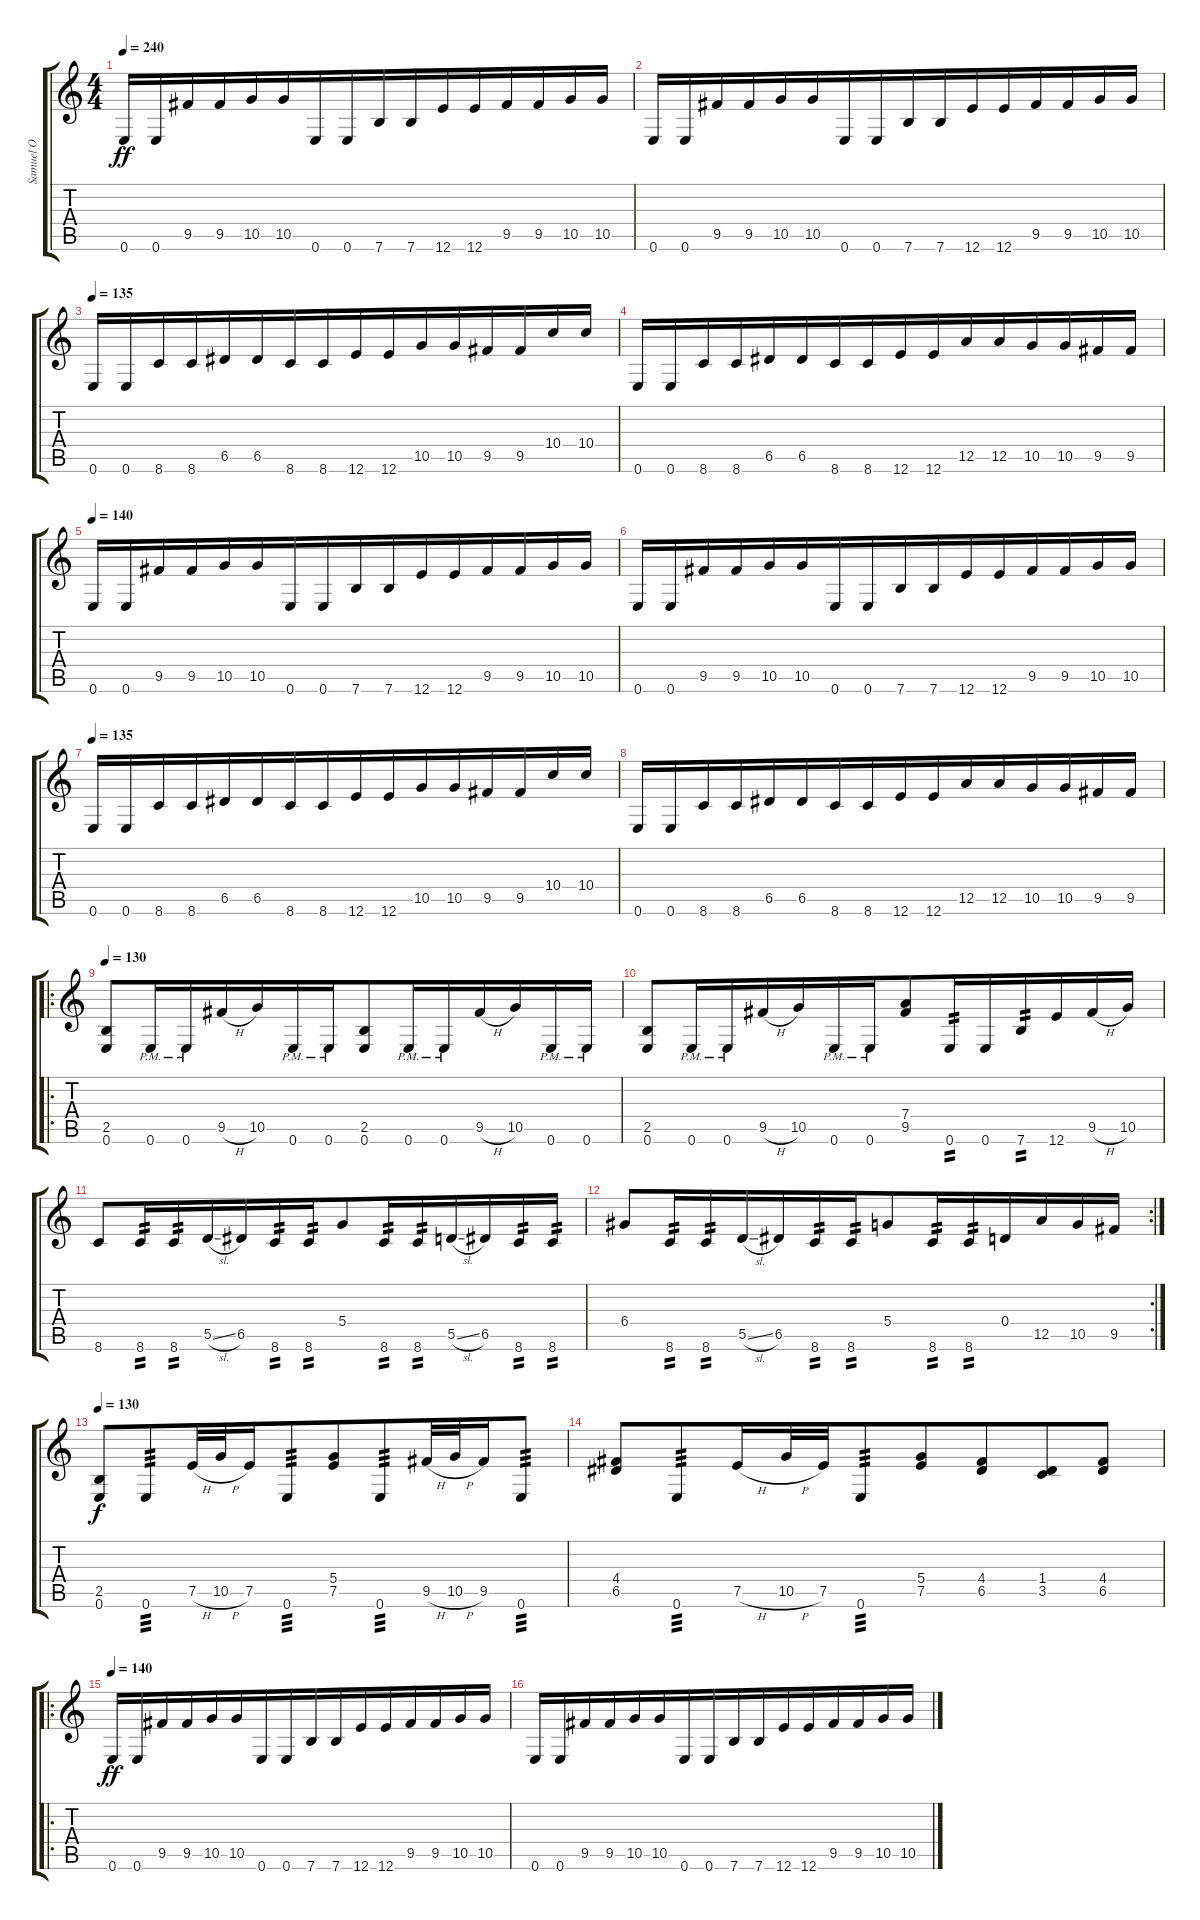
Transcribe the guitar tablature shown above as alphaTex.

\track ("Samuel O" "Samuel O") {instrument overdrivenguitar}
\staff {score tabs}
\tuning (E4 B3 G3 D3 A2 E2) {hide}
\ts (4 4)
\section ("" "")
\tempo 240
\tempo 140
\tempo 240
\clef g2
\ks c
0.6.16{dy ff instrument overdrivenguitar} 0.6.16 9.5.16 9.5.16{beam merge} 10.5.16 10.5.16 0.6.16 0.6.16{beam merge} 7.6.16 7.6.16 12.6.16 12.6.16{beam merge} 9.5.16 9.5.16 10.5.16 10.5.16 |
0.6.16 0.6.16 9.5.16 9.5.16{beam merge} 10.5.16 10.5.16 0.6.16 0.6.16{beam merge} 7.6.16 7.6.16 12.6.16 12.6.16{beam merge} 9.5.16 9.5.16 10.5.16 10.5.16 |
\tempo 135
0.6.16 0.6.16 8.6.16 8.6.16{beam merge} 6.5.16 6.5.16 8.6.16 8.6.16{beam merge} 12.6.16 12.6.16 10.5.16 10.5.16{beam merge} 9.5.16 9.5.16 10.4.16 10.4.16 |
0.6.16 0.6.16 8.6.16 8.6.16{beam merge} 6.5.16 6.5.16 8.6.16 8.6.16{beam merge} 12.6.16 12.6.16 12.5.16 12.5.16{beam merge} 10.5.16 10.5.16 9.5.16 9.5.16 |
\tempo 140
0.6.16 0.6.16 9.5.16 9.5.16{beam merge} 10.5.16 10.5.16 0.6.16 0.6.16{beam merge} 7.6.16 7.6.16 12.6.16 12.6.16{beam merge} 9.5.16 9.5.16 10.5.16 10.5.16 |
0.6.16 0.6.16 9.5.16 9.5.16{beam merge} 10.5.16 10.5.16 0.6.16 0.6.16{beam merge} 7.6.16 7.6.16 12.6.16 12.6.16{beam merge} 9.5.16 9.5.16 10.5.16 10.5.16 |
\tempo 135
0.6.16 0.6.16 8.6.16 8.6.16{beam merge} 6.5.16 6.5.16 8.6.16 8.6.16{beam merge} 12.6.16 12.6.16 10.5.16 10.5.16{beam merge} 9.5.16 9.5.16 10.4.16 10.4.16 |
0.6.16 0.6.16 8.6.16 8.6.16{beam merge} 6.5.16 6.5.16 8.6.16 8.6.16{beam merge} 12.6.16 12.6.16 12.5.16 12.5.16{beam merge} 10.5.16 10.5.16 9.5.16 9.5.16 |
\ro
\tempo 130
(2.5 0.6).8 0.6{pm}.16 0.6{pm}.16{beam merge} 9.5{h}.16 10.5.16 0.6{pm}.16 0.6{pm}.16{beam merge} (2.5 0.6).8 0.6{pm}.16 0.6{pm}.16{beam merge} 9.5{h}.16 10.5.16 0.6{pm}.16 0.6{pm}.16 |
(2.5 0.6).8 0.6{pm}.16 0.6{pm}.16{beam merge} 9.5{h}.16 10.5.16 0.6{pm}.16 0.6{pm}.16{beam merge} (7.4 9.5).8 0.6.16{tp 2} 0.6.16{beam merge} 7.6.16{tp 2} 12.6.16 9.5{h}.16 10.5.16 |
8.6.8 8.6.16{tp 2} 8.6.16{tp 2 beam merge} 5.5{sl}.16 6.5.16 8.6.16{tp 2} 8.6.16{tp 2 beam merge} 5.4.8 8.6.16{tp 2} 8.6.16{tp 2 beam merge} 5.5{sl}.16 6.5.16 8.6.16{tp 2} 8.6.16{tp 2} |
\rc 2
6.4.8 8.6.16{tp 2} 8.6.16{tp 2 beam merge} 5.5{sl}.16 6.5.16 8.6.16{tp 2} 8.6.16{tp 2 beam merge} 5.4.8 8.6.16{tp 2} 8.6.16{tp 2 beam merge} 0.4.16 12.5.16 10.5.16 9.5.16 |
\tempo 130
(2.5 0.6).8{dy f} 0.6.8{tp 3 beam merge} 7.5{h}.32 10.5{h}.32 7.5.16 0.6.8{tp 3 beam merge} (5.4 7.5).8 0.6.8{tp 3 beam merge} 9.5{h}.32 10.5{h}.32 9.5.16 0.6.8{tp 3} |
(4.4 6.5).8 0.6.8{tp 3 beam merge} 7.5{h}.16 10.5{h}.32 7.5.32 0.6.8{tp 3 beam merge} (5.4 7.5).8 (4.4 6.5).8{beam merge} (1.4 3.5).8 (4.4 6.5).8 |
\ro
\tempo 140
0.6.16{dy ff} 0.6.16 9.5.16 9.5.16{beam merge} 10.5.16 10.5.16 0.6.16 0.6.16{beam merge} 7.6.16 7.6.16 12.6.16 12.6.16{beam merge} 9.5.16 9.5.16 10.5.16 10.5.16 |
0.6.16 0.6.16 9.5.16 9.5.16{beam merge} 10.5.16 10.5.16 0.6.16 0.6.16{beam merge} 7.6.16 7.6.16 12.6.16 12.6.16{beam merge} 9.5.16 9.5.16 10.5.16 10.5.16
